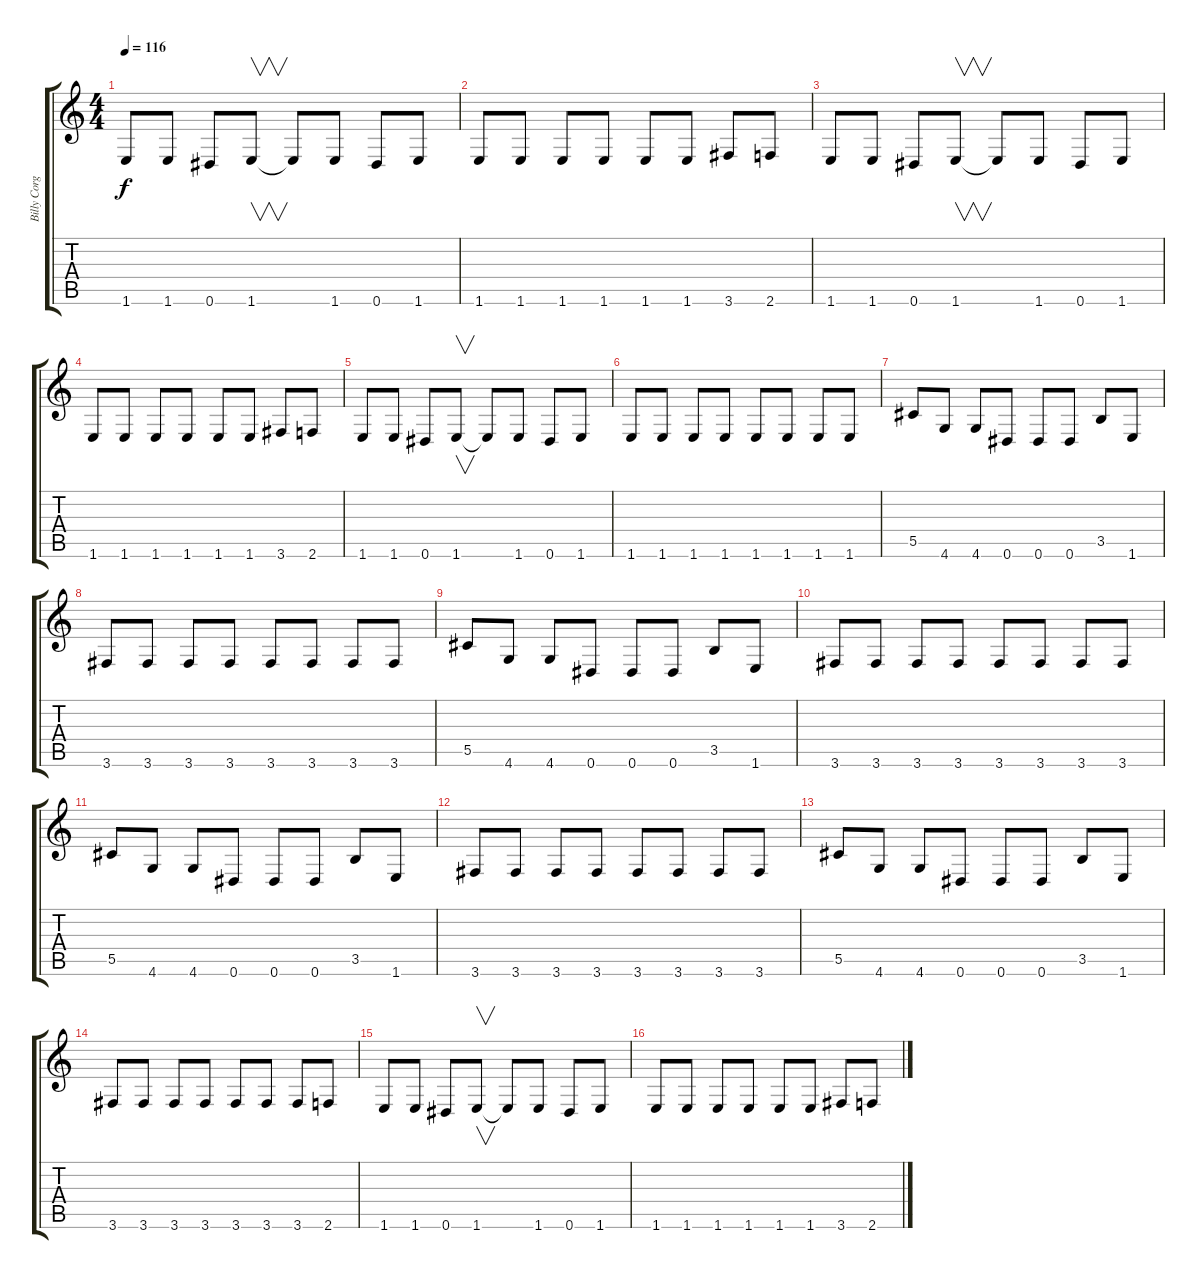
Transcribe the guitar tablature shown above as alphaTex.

\track ("Billy Corgan" "Billy Corg") {instrument distortionguitar}
\staff {score tabs}
\tuning (Eb4 Bb3 Gb3 Db3 Ab2 Eb2) {hide}
\ts (4 4)
\tempo 116
\clef g2
\ks c
1.6.8{dy f} 1.6.8 0.6.8 1.6.8{v} 1.6{t}.8 1.6.8 0.6.8 1.6.8 |
1.6.8 1.6.8 1.6.8 1.6.8 1.6.8 1.6.8 3.6.8 2.6.8 |
1.6.8 1.6.8 0.6.8 1.6.8{v} 1.6{t}.8 1.6.8 0.6.8 1.6.8 |
1.6.8 1.6.8 1.6.8 1.6.8 1.6.8 1.6.8 3.6.8 2.6.8 |
1.6.8 1.6.8 0.6.8 1.6.8{v} 1.6{t}.8 1.6.8 0.6.8 1.6.8 |
1.6.8 1.6.8 1.6.8 1.6.8 1.6.8 1.6.8 1.6.8 1.6.8 |
5.5.8 4.6.8 4.6.8 0.6.8 0.6.8 0.6.8 3.5.8 1.6.8 |
3.6.8 3.6.8 3.6.8 3.6.8 3.6.8 3.6.8 3.6.8 3.6.8 |
5.5.8 4.6.8 4.6.8 0.6.8 0.6.8 0.6.8 3.5.8 1.6.8 |
3.6.8 3.6.8 3.6.8 3.6.8 3.6.8 3.6.8 3.6.8 3.6.8 |
5.5.8 4.6.8 4.6.8 0.6.8 0.6.8 0.6.8 3.5.8 1.6.8 |
3.6.8 3.6.8 3.6.8 3.6.8 3.6.8 3.6.8 3.6.8 3.6.8 |
5.5.8 4.6.8 4.6.8 0.6.8 0.6.8 0.6.8 3.5.8 1.6.8 |
3.6.8 3.6.8 3.6.8 3.6.8 3.6.8 3.6.8 3.6.8 2.6.8 |
1.6.8 1.6.8 0.6.8 1.6.8{v} 1.6{t}.8 1.6.8 0.6.8 1.6.8 |
1.6.8 1.6.8 1.6.8 1.6.8 1.6.8 1.6.8 3.6.8 2.6.8
